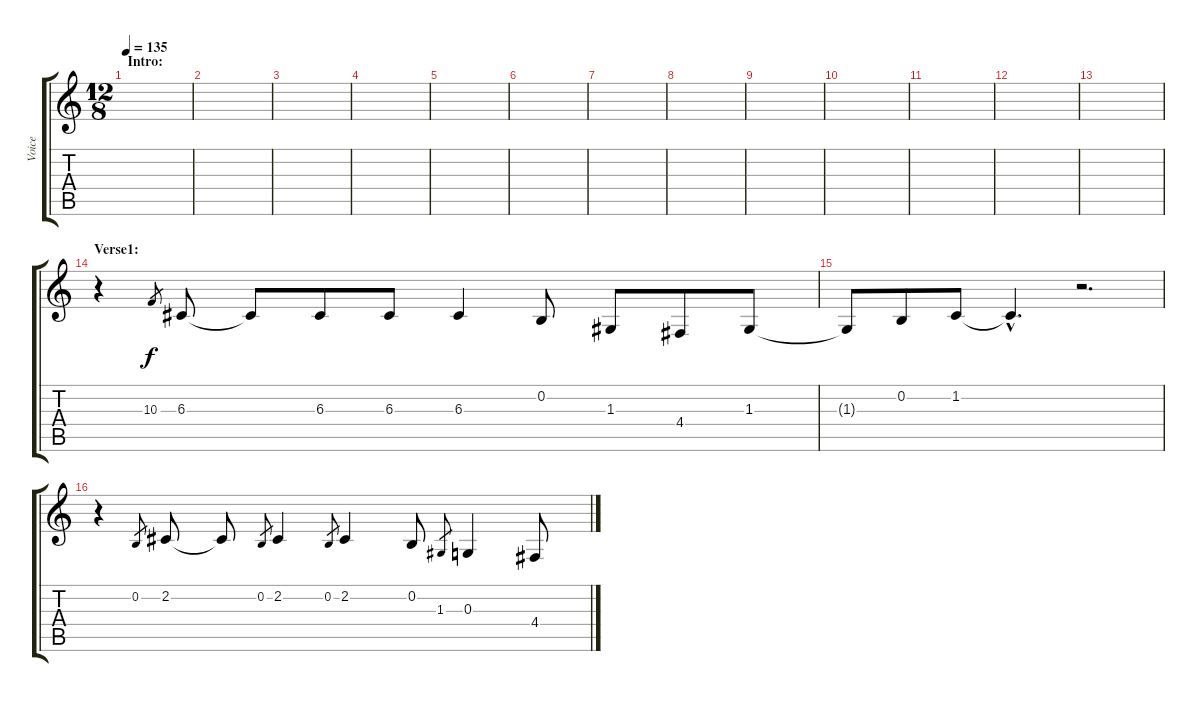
\track ("Voice" "Voice") {instrument baritonesax}
\staff {score tabs}
\tuning (E4 B3 G3 D3 A2 E2) {hide}
\ts (12 8)
\section ("" "Intro:")
\tempo 135
\clef g2
\ks c
|
|
|
|
|
|
|
|
|
|
|
|
|
\section ("" "Verse1:")
r.4 10.3.8{gr} 6.3.8 6.3{t}.8 6.3.8 6.3.8 6.3.4 0.2.8 1.3.8 4.4.8 1.3.8 |
1.3{t}.8 0.2.8 1.2.8 1.2{hac t}.4{d} r.2{d} |
r.4 0.2.8{gr} 2.2.8 2.2{t}.8 0.2.8{gr} 2.2.4 0.2.8{gr} 2.2.4 0.2.8 1.3.8{gr} 0.3.4 4.4.8
